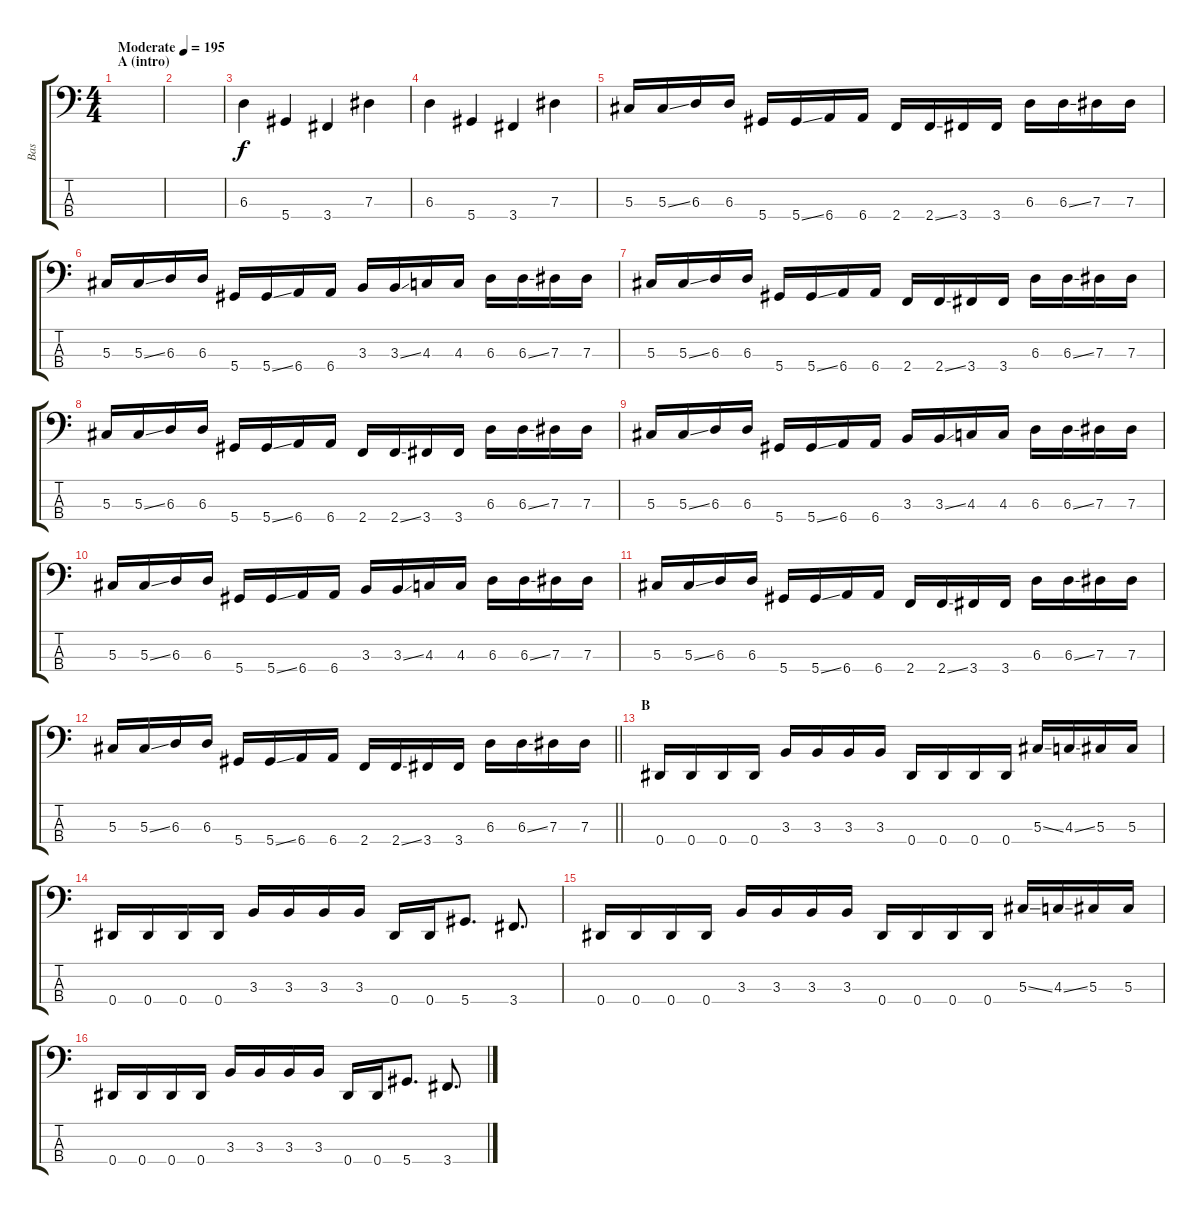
\track ("Bas" "Bas") {instrument electricbasspick}
\staff {score tabs}
\tuning (Gb2 Db2 Ab1 Eb1) {hide}
\ts (4 4)
\section ("" "A (intro)")
\tempo (195 "Moderate")
\clef f4
\ks c
|
|
6.3.4 5.4.4 3.4.4 7.3.4 |
6.3.4 5.4.4 3.4.4 7.3.4 |
5.3.16 5.3{ss}.16 6.3.16 6.3.16 5.4.16 5.4{ss}.16 6.4.16 6.4.16 2.4.16 2.4{ss}.16 3.4.16 3.4.16 6.3.16 6.3{ss}.16 7.3.16 7.3.16 |
5.3.16 5.3{ss}.16 6.3.16 6.3.16 5.4.16 5.4{ss}.16 6.4.16 6.4.16 3.3.16 3.3{ss}.16 4.3.16 4.3.16 6.3.16 6.3{ss}.16 7.3.16 7.3.16 |
5.3.16 5.3{ss}.16 6.3.16 6.3.16 5.4.16 5.4{ss}.16 6.4.16 6.4.16 2.4.16 2.4{ss}.16 3.4.16 3.4.16 6.3.16 6.3{ss}.16 7.3.16 7.3.16 |
5.3.16 5.3{ss}.16 6.3.16 6.3.16 5.4.16 5.4{ss}.16 6.4.16 6.4.16 2.4.16 2.4{ss}.16 3.4.16 3.4.16 6.3.16 6.3{ss}.16 7.3.16 7.3.16 |
5.3.16 5.3{ss}.16 6.3.16 6.3.16 5.4.16 5.4{ss}.16 6.4.16 6.4.16 3.3.16 3.3{ss}.16 4.3.16 4.3.16 6.3.16 6.3{ss}.16 7.3.16 7.3.16 |
5.3.16 5.3{ss}.16 6.3.16 6.3.16 5.4.16 5.4{ss}.16 6.4.16 6.4.16 3.3.16 3.3{ss}.16 4.3.16 4.3.16 6.3.16 6.3{ss}.16 7.3.16 7.3.16 |
5.3.16 5.3{ss}.16 6.3.16 6.3.16 5.4.16 5.4{ss}.16 6.4.16 6.4.16 2.4.16 2.4{ss}.16 3.4.16 3.4.16 6.3.16 6.3{ss}.16 7.3.16 7.3.16 |
\barLineRight lightlight
5.3.16 5.3{ss}.16 6.3.16 6.3.16 5.4.16 5.4{ss}.16 6.4.16 6.4.16 2.4.16 2.4{ss}.16 3.4.16 3.4.16 6.3.16 6.3{ss}.16 7.3.16 7.3.16 |
\section ("" "B")
0.4.16 0.4.16 0.4.16 0.4.16 3.3.16 3.3.16 3.3.16 3.3.16 0.4.16 0.4.16 0.4.16 0.4.16 5.3{ss}.16 4.3{ss}.16 5.3.16 5.3.16 |
0.4.16 0.4.16 0.4.16 0.4.16 3.3.16 3.3.16 3.3.16 3.3.16 0.4.16 0.4.16 5.4.8{d} 3.4.8{d} |
0.4.16 0.4.16 0.4.16 0.4.16 3.3.16 3.3.16 3.3.16 3.3.16 0.4.16 0.4.16 0.4.16 0.4.16 5.3{ss}.16 4.3{ss}.16 5.3.16 5.3.16 |
0.4.16 0.4.16 0.4.16 0.4.16 3.3.16 3.3.16 3.3.16 3.3.16 0.4.16 0.4.16 5.4.8{d} 3.4.8{d}
